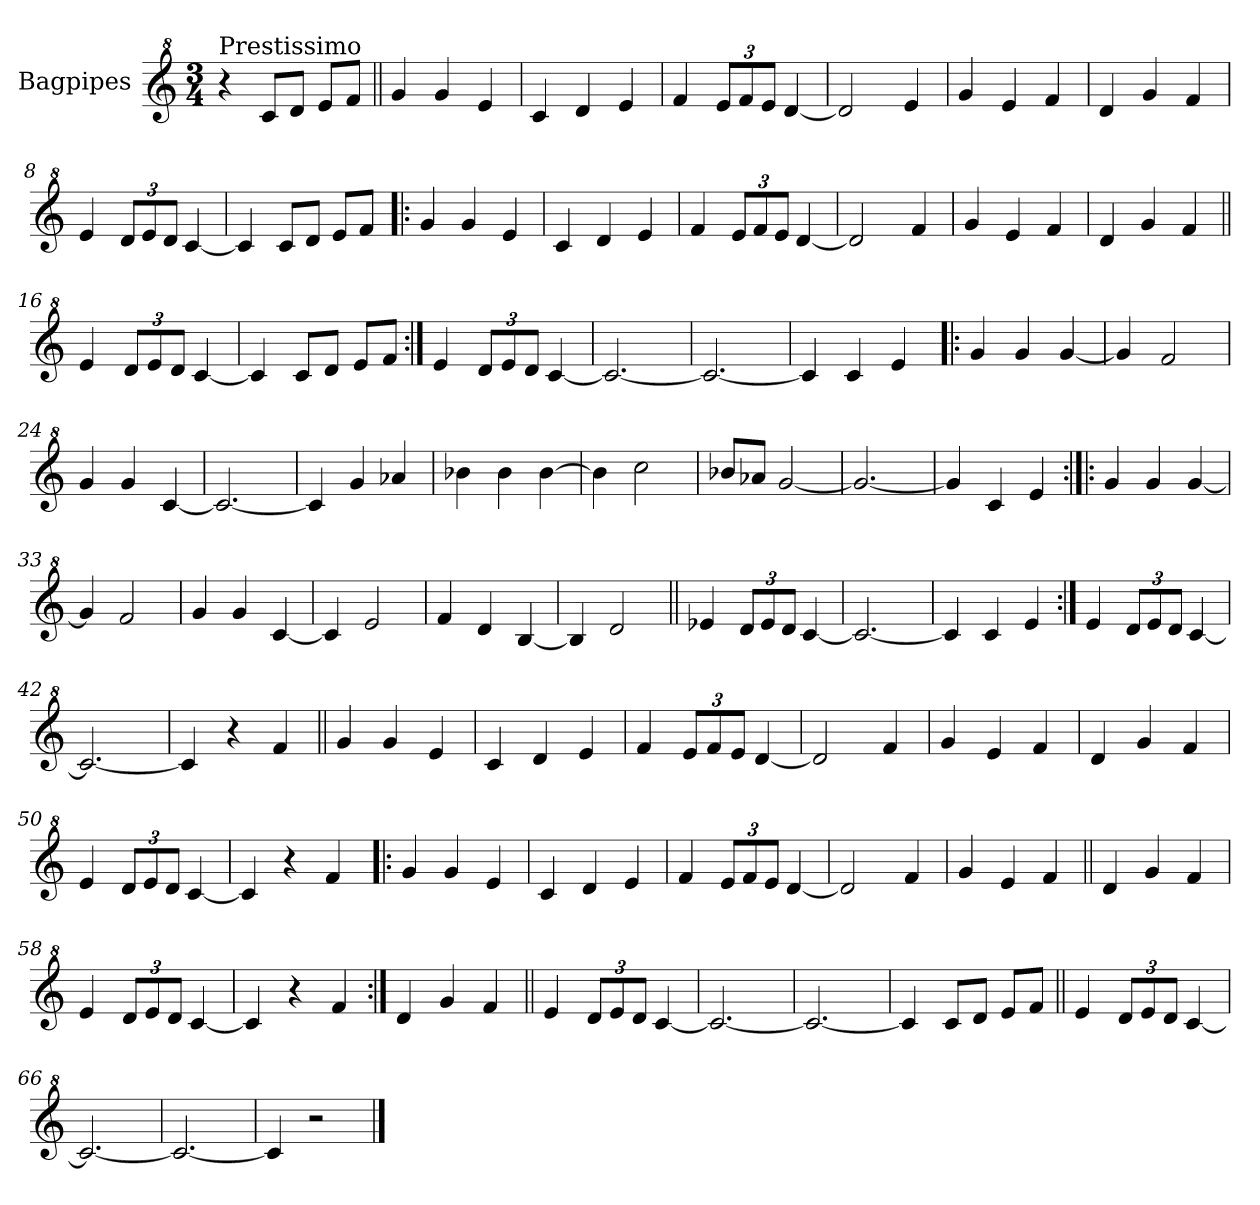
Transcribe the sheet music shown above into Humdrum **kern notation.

**kern
*part1
*staff1
*I"Bagpipes
*I'Bag
*clefG^2
*k[]
*C:
*M3/4
=1
!LO:TX:a:t=Prestissimo
4r
8cc/L
8dd/J
8ee/L
8ff/J
=2||
4gg/
4gg/
4ee/
=3
4cc/
4dd/
4ee/
=4
4ff/
*Xbrackettup
12ee/L
12ff/
12ee/J
[4dd/
=5
2dd/]
4ee/
=6
4gg/
4ee/
4ff/
=7
4dd/
4gg/
4ff/
=8
4ee/
12dd/L
12ee/
12dd/J
[4cc/
=9
4cc/]
8cc/L
8dd/J
8ee/L
8ff/J
!!LO:LB:g=z
=10!|:
4gg/
4gg/
4ee/
=11
4cc/
4dd/
4ee/
=12
4ff/
12ee/L
12ff/
12ee/J
[4dd/
=13
2dd/]
4ff/
=14
4gg/
4ee/
4ff/
=15
4dd/
4gg/
4ff/
=16||
4ee/
12dd/L
12ee/
12dd/J
[4cc/
=17
4cc/]
8cc/L
8dd/J
8ee/L
8ff/J
=18:|!
4ee/
12dd/L
12ee/
12dd/J
[4cc/
=19
2.cc/_
!!LO:LB:g=z
=20
2.cc/_
=21
4cc/]
4cc/
4ee/
=22!|:
4gg/
4gg/
[4gg/
=23
4gg/]
2ff/
=24
4gg/
4gg/
[4cc/
=25
2.cc/_
=26
4cc/]
4gg/
4aa-X/
=27
4bb-X\
4bb-\
[4bb-\
=28
4bb-\]
2ccc\
=29
8bb-X/L
8aa-X/J
[2gg/
=30
2.gg/_
=31
4gg/]
4cc/
4ee/
!!LO:LB:g=z
=32:|!|:
4gg/
4gg/
[4gg/
=33
4gg/]
2ff/
=34
4gg/
4gg/
[4cc/
=35
4cc/]
2ee/
=36
4ff/
4dd/
[4b/
=37
4b/]
2dd/
=38||
4ee-X/
12dd/L
12ee-/
12dd/J
[4cc/
=39
2.cc/_
=40
4cc/]
4cc/
4ee/
=41:|!
4ee/
12dd/L
12ee/
12dd/J
[4cc/
=42
2.cc/_
!!LO:LB:g=z
=43
4cc/]
4r
4ff/
=44||
4gg/
4gg/
4ee/
=45
4cc/
4dd/
4ee/
=46
4ff/
12ee/L
12ff/
12ee/J
[4dd/
=47
2dd/]
4ff/
=48
4gg/
4ee/
4ff/
=49
4dd/
4gg/
4ff/
=50
4ee/
12dd/L
12ee/
12dd/J
[4cc/
=51
4cc/]
4r
4ff/
=52!|:
4gg/
4gg/
4ee/
!!LO:LB:g=z
=53
4cc/
4dd/
4ee/
=54
4ff/
12ee/L
12ff/
12ee/J
[4dd/
=55
2dd/]
4ff/
=56
4gg/
4ee/
4ff/
=57||
4dd/
4gg/
4ff/
=58
4ee/
12dd/L
12ee/
12dd/J
[4cc/
=59
4cc/]
4r
4ff/
=60:|!
4dd/
4gg/
4ff/
=61||
4ee/
12dd/L
12ee/
12dd/J
[4cc/
=62
2.cc/_
!!LO:LB:g=z
=63
2.cc/_
=64
4cc/]
8cc/L
8dd/J
8ee/L
8ff/J
=65||
4ee/
12dd/L
12ee/
12dd/J
[4cc/
=66
2.cc/_
=67
2.cc/_
=68
4cc/]
2r
==
*-
